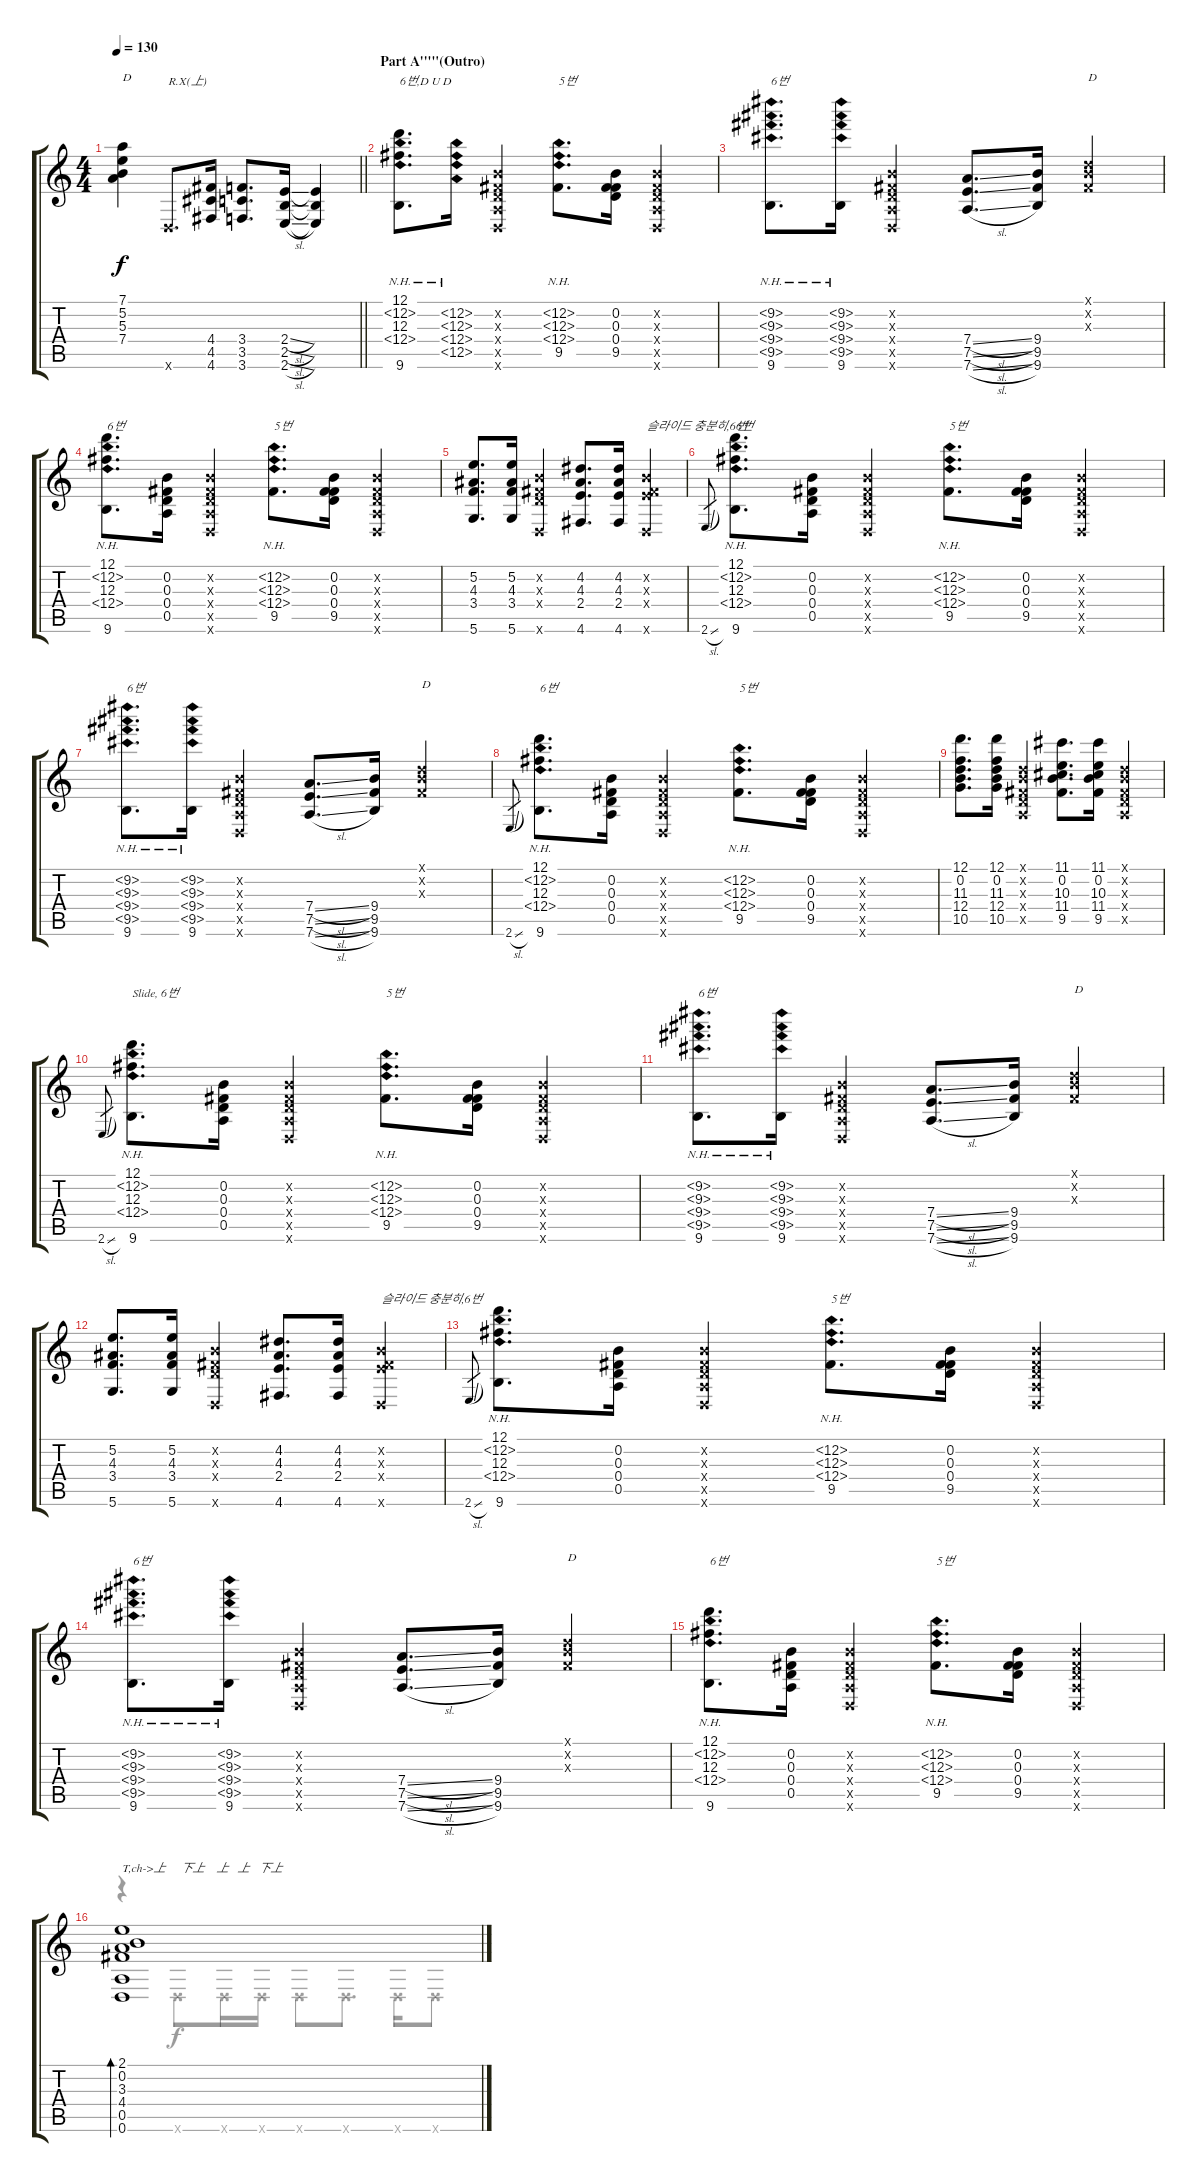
\track "" {instrument acousticguitarsteel}
\staff {score tabs}
\tuning (D4 B3 Gb3 D3 A2 D2) {hide}
\voice
\ts (4 4)
\tempo 130
\clef g2
\barLineRight lightlight
\ks c
(7.1 5.2 5.3 7.4).4{txt "D" dy f} 0.6{x}.8{d txt "R.X(上)"} (4.4 4.5 4.6).16 (3.4 3.5 3.6).8{d} (2.4{sl} 2.5{sl} 2.6{sl}).16 (2.4{t} 2.5{t} 2.6{t}).4 |
\section ("" "Part A'''''(Outro)")
(12.1 12.2{nh} 12.3 12.4{nh} 9.6).8{d txt "6번,D U D"} (12.2{nh} 12.3{nh} 12.4{nh} 12.5{nh}).16 (0.2{x} 0.3{x} 0.4{x} 0.5{x} 0.6{x}).4 (12.2{nh} 12.3{nh} 12.4{nh} 9.5).8{d txt "5번"} (0.2 0.3 0.4 9.5).16 (0.2{x} 0.3{x} 0.4{x} 0.5{x} 0.6{x}).4 |
(9.2{nh} 9.3{nh} 9.4{nh} 9.5{nh} 9.6).8{d txt "6번"} (9.2{nh} 9.3{nh} 9.4{nh} 9.5{nh} 9.6).16 (0.2{x} 0.3{x} 0.4{x} 0.5{x} 0.6{x}).4 (7.4{sl} 7.5{sl} 7.6{sl}).8{d} (9.4 9.5 9.6).16 (0.1{x} 0.2{x} 0.3{x}).4{txt "D"} |
(12.1 12.2{nh} 12.3 12.4{nh} 9.6).8{d txt "6번"} (0.2 0.3 0.4 0.5).16 (0.2{x} 0.3{x} 0.4{x} 0.5{x} 0.6{x}).4 (12.2{nh} 12.3{nh} 12.4{nh} 9.5).8{d txt "5번"} (0.2 0.3 0.4 9.5).16 (0.2{x} 0.3{x} 0.4{x} 0.5{x} 0.6{x}).4 |
(5.2 4.3 3.4 5.6).8{d} (5.2 4.3 3.4 5.6).16 (0.2{x} 0.3{x} 0.4{x} 0.6{x}).4 (4.2 4.3 2.4 4.6).8{d} (4.2 4.3 2.4 4.6).16 (0.2{x} 0.3{x} 2.4{x} 0.6{x}).4{txt "슬라이드 충분히,6번"} |
2.6{sl}.8{gr} (12.1 12.2{nh} 12.3 12.4{nh} 9.6).8{d txt "6번"} (0.2 0.3 0.4 0.5).16 (0.2{x} 0.3{x} 0.4{x} 0.5{x} 0.6{x}).4 (12.2{nh} 12.3{nh} 12.4{nh} 9.5).8{d txt "5번"} (0.2 0.3 0.4 9.5).16 (0.2{x} 0.3{x} 0.4{x} 0.5{x} 0.6{x}).4 |
(9.2{nh} 9.3{nh} 9.4{nh} 9.5{nh} 9.6).8{d txt "6번"} (9.2{nh} 9.3{nh} 9.4{nh} 9.5{nh} 9.6).16 (0.2{x} 0.3{x} 0.4{x} 0.5{x} 0.6{x}).4 (7.4{sl} 7.5{sl} 7.6{sl}).8{d} (9.4 9.5 9.6).16 (0.1{x} 0.2{x} 0.3{x}).4{txt "D"} |
2.6{sl}.8{gr} (12.1 12.2{nh} 12.3 12.4{nh} 9.6).8{d txt "6번"} (0.2 0.3 0.4 0.5).16 (0.2{x} 0.3{x} 0.4{x} 0.5{x} 0.6{x}).4 (12.2{nh} 12.3{nh} 12.4{nh} 9.5).8{d txt "5번"} (0.2 0.3 0.4 9.5).16 (0.2{x} 0.3{x} 0.4{x} 0.5{x} 0.6{x}).4 |
(12.1 0.2 11.3 12.4 10.5).8{d} (12.1 0.2 11.3 12.4 10.5).16 (0.1{x} 0.2{x} 0.3{x} 0.4{x} 0.5{x}).4 (11.1 0.2 10.3 11.4 9.5).8{d} (11.1 0.2 10.3 11.4 9.5).16 (0.1{x} 0.2{x} 0.3{x} 0.4{x} 0.5{x}).4 |
2.6{sl}.8{gr} (12.1 12.2{nh} 12.3 12.4{nh} 9.6).8{d txt "Slide, 6번"} (0.2 0.3 0.4 0.5).16 (0.2{x} 0.3{x} 0.4{x} 0.5{x} 0.6{x}).4 (12.2{nh} 12.3{nh} 12.4{nh} 9.5).8{d txt "5번"} (0.2 0.3 0.4 9.5).16 (0.2{x} 0.3{x} 0.4{x} 0.5{x} 0.6{x}).4 |
(9.2{nh} 9.3{nh} 9.4{nh} 9.5{nh} 9.6).8{d txt "6번"} (9.2{nh} 9.3{nh} 9.4{nh} 9.5{nh} 9.6).16 (0.2{x} 0.3{x} 0.4{x} 0.5{x} 0.6{x}).4 (7.4{sl} 7.5{sl} 7.6{sl}).8{d} (9.4 9.5 9.6).16 (0.1{x} 0.2{x} 0.3{x}).4{txt "D"} |
(5.2 4.3 3.4 5.6).8{d} (5.2 4.3 3.4 5.6).16 (0.2{x} 0.3{x} 0.4{x} 0.6{x}).4 (4.2 4.3 2.4 4.6).8{d} (4.2 4.3 2.4 4.6).16 (0.2{x} 0.3{x} 2.4{x} 0.6{x}).4{txt "슬라이드 충분히,6번"} |
2.6{sl}.8{gr} (12.1 12.2{nh} 12.3 12.4{nh} 9.6).8{d} (0.2 0.3 0.4 0.5).16 (0.2{x} 0.3{x} 0.4{x} 0.5{x} 0.6{x}).4 (12.2{nh} 12.3{nh} 12.4{nh} 9.5).8{d txt "5번"} (0.2 0.3 0.4 9.5).16 (0.2{x} 0.3{x} 0.4{x} 0.5{x} 0.6{x}).4 |
(9.2{nh} 9.3{nh} 9.4{nh} 9.5{nh} 9.6).8{d txt "6번"} (9.2{nh} 9.3{nh} 9.4{nh} 9.5{nh} 9.6).16 (0.2{x} 0.3{x} 0.4{x} 0.5{x} 0.6{x}).4 (7.4{sl} 7.5{sl} 7.6{sl}).8{d} (9.4 9.5 9.6).16 (0.1{x} 0.2{x} 0.3{x}).4{txt "D"} |
(12.1 12.2{nh} 12.3 12.4{nh} 9.6).8{d txt "6번"} (0.2 0.3 0.4 0.5).16 (0.2{x} 0.3{x} 0.4{x} 0.5{x} 0.6{x}).4 (12.2{nh} 12.3{nh} 12.4{nh} 9.5).8{d txt "5번"} (0.2 0.3 0.4 9.5).16 (0.2{x} 0.3{x} 0.4{x} 0.5{x} 0.6{x}).4 |
(2.1 0.2 3.3 4.4 0.5 0.6).1{bd 240 txt "T,ch->上     下上    上   上   下上"}
\voice
\clef g2
\ottava regular
\simile none
\barLineRight lightlight
\ks c
|
|
|
|
|
|
|
|
|
|
|
|
|
|
|
r.4 0.6{x}.8 0.6{x}.16 0.6{x}.16 0.6{x}.8 0.6{x}.8{d} 0.6{x}.16 0.6{x}.8
